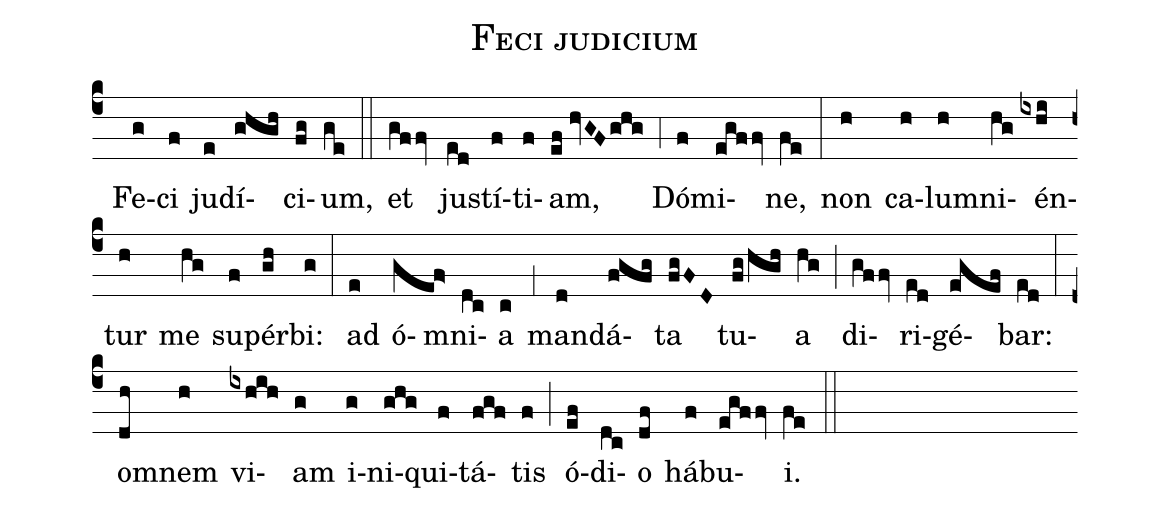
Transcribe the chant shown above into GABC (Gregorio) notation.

name:Feci judicium;
mode:IV;
office-part:Communiones;
%%
(c4) () Fe(g)ci(f) ju(e)dí(ghgh)ci(fg)um,(ge) (::) et(gffv) ju(ed)stí(f)ti(f)am,(ef//hvGF/ghg) (;4) Dó(f)mi(egffv)ne,(fe) (:) non(h) ca(h)lu(h)mni(hg)én(ixhi)tur(h) me(hg) su(f)pér(gh)bi:(g) (:) ad(e) ó(gef>)mni(dc)a(c) (;1) man(d)dá(fgfg)ta(fgFD) tu(fg/hgh)a(hg) (;) di(gffv)ri(ed)gé(egef)bar:(ed) (:) o(dh)mnem(h) vi(ixhih)am(g) i(g)ni(ghg)qui(f)tá(fgf)tis(f) (;) ó(ef)di(dc)o(df) há(f)bu(egffv)i.(fe) (::)
